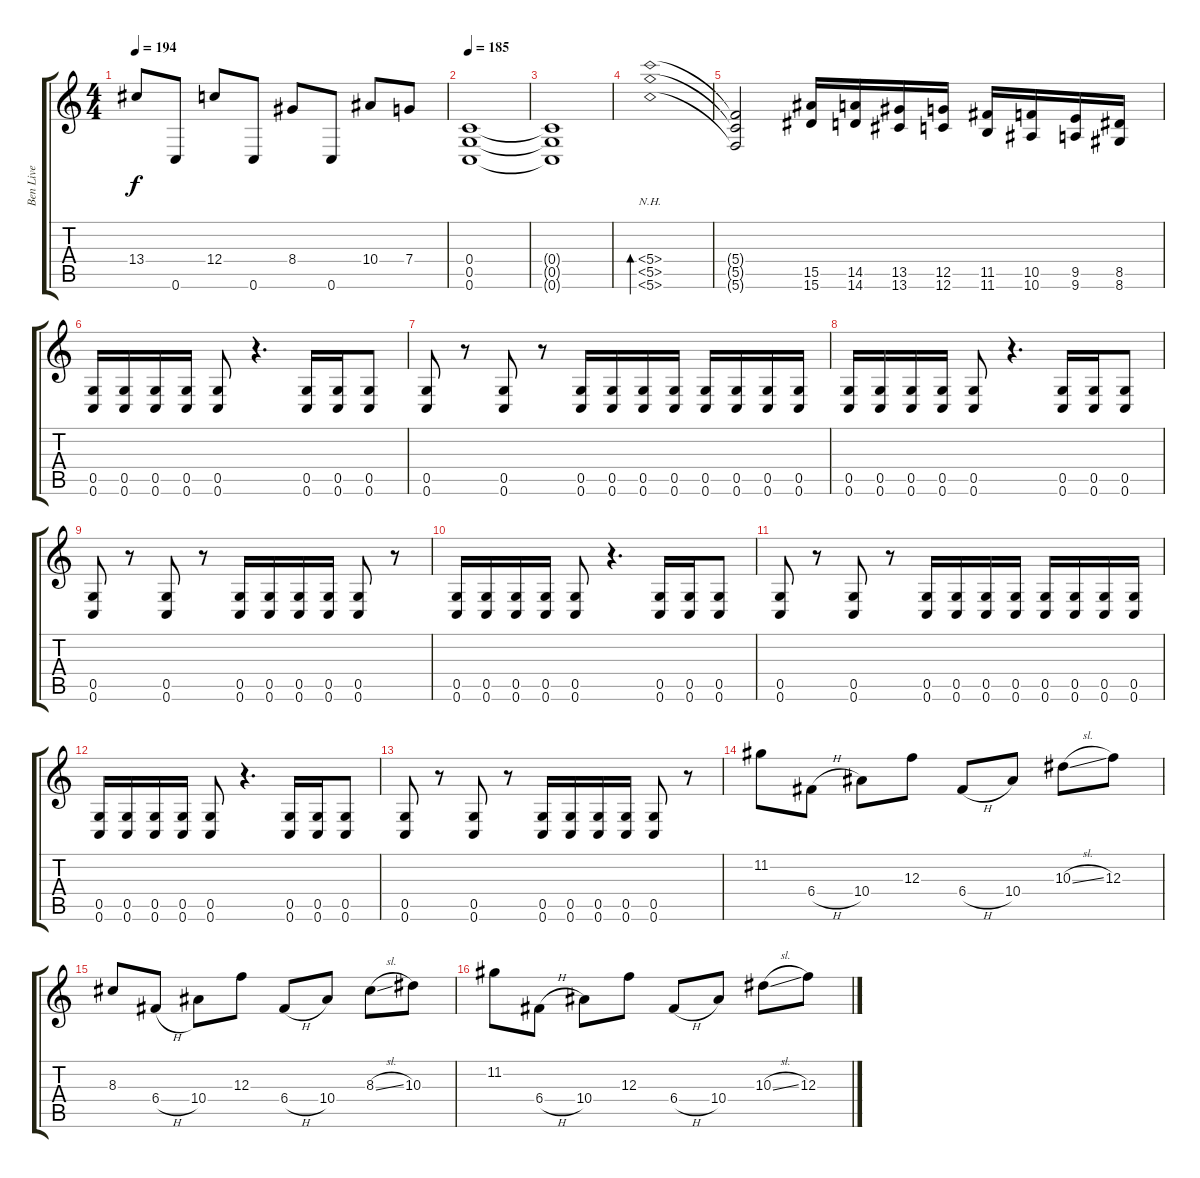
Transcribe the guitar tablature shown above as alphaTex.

\track ("Ben Live" "Ben Live") {mute instrument distortionguitar}
\staff {score tabs}
\tuning (D4 A3 F3 C3 G2 C2) {hide}
\ts (4 4)
\tempo 194
\clef g2
\ks c
13.4.8{dy f} 0.6.8 12.4.8 0.6.8 8.4.8 0.6.8 10.4.8 7.4.8 |
\tempo 185
(0.4 0.5 0.6).1 |
(0.4{t} 0.5{t} 0.6{t}).1 |
(5.4{nh} 5.5{nh} 5.6{nh}).1{bd 240} |
(5.4{t} 5.5{t} 5.6{t}).2 (15.5 15.6).16{instrument guitarfretnoise} (14.5 14.6).16 (13.5 13.6).16 (12.5 12.6).16 (11.5 11.6).16 (10.5 10.6).16 (9.5 9.6).16 (8.5 8.6).16 |
(0.5 0.6).16{instrument distortionguitar} (0.5 0.6).16 (0.5 0.6).16 (0.5 0.6).16 (0.5 0.6).8 r.4{d} (0.5 0.6).16 (0.5 0.6).16 (0.5 0.6).8 |
(0.5 0.6).8 r.8 (0.5 0.6).8 r.8 (0.5 0.6).16 (0.5 0.6).16 (0.5 0.6).16 (0.5 0.6).16 (0.5 0.6).16 (0.5 0.6).16 (0.5 0.6).16 (0.5 0.6).16 |
(0.5 0.6).16 (0.5 0.6).16 (0.5 0.6).16 (0.5 0.6).16 (0.5 0.6).8 r.4{d} (0.5 0.6).16 (0.5 0.6).16 (0.5 0.6).8 |
(0.5 0.6).8 r.8 (0.5 0.6).8 r.8 (0.5 0.6).16 (0.5 0.6).16 (0.5 0.6).16 (0.5 0.6).16 (0.5 0.6).8 r.8 |
(0.5 0.6).16 (0.5 0.6).16 (0.5 0.6).16 (0.5 0.6).16 (0.5 0.6).8 r.4{d} (0.5 0.6).16 (0.5 0.6).16 (0.5 0.6).8 |
(0.5 0.6).8 r.8 (0.5 0.6).8 r.8 (0.5 0.6).16 (0.5 0.6).16 (0.5 0.6).16 (0.5 0.6).16 (0.5 0.6).16 (0.5 0.6).16 (0.5 0.6).16 (0.5 0.6).16 |
(0.5 0.6).16 (0.5 0.6).16 (0.5 0.6).16 (0.5 0.6).16 (0.5 0.6).8 r.4{d} (0.5 0.6).16 (0.5 0.6).16 (0.5 0.6).8 |
(0.5 0.6).8 r.8 (0.5 0.6).8 r.8 (0.5 0.6).16 (0.5 0.6).16 (0.5 0.6).16 (0.5 0.6).16 (0.5 0.6).8 r.8 |
11.2.8 6.4{h}.8 10.4.8 12.3.8 6.4{h}.8 10.4.8 10.3{sl}.8 12.3.8 |
8.3.8 6.4{h}.8 10.4.8 12.3.8 6.4{h}.8 10.4.8 8.3{sl}.8 10.3.8 |
11.2.8 6.4{h}.8 10.4.8 12.3.8 6.4{h}.8 10.4.8 10.3{sl}.8 12.3.8
